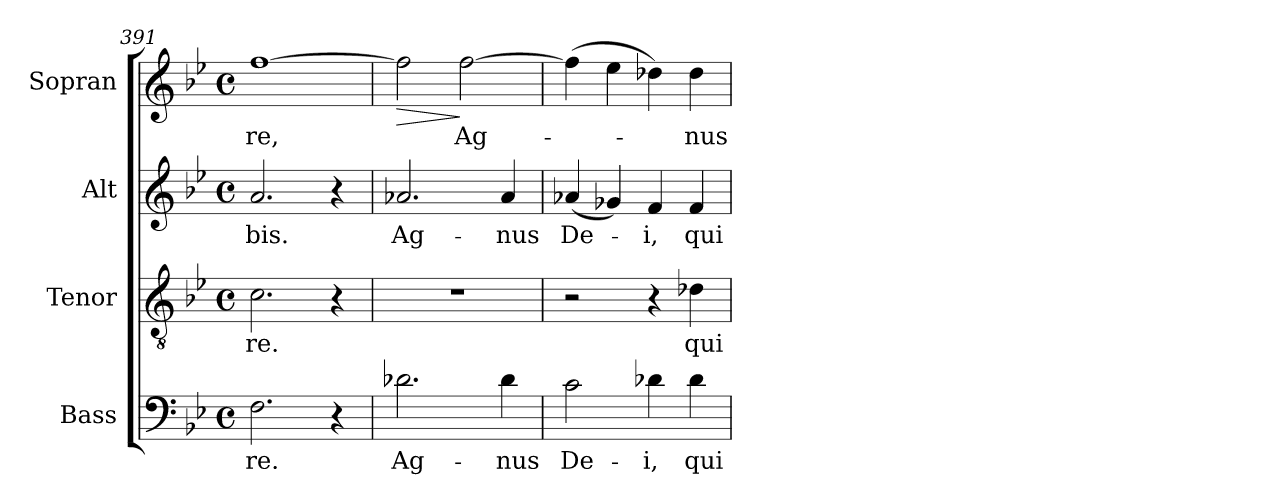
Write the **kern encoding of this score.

**kern	**text	**kern	**text	**kern	**text	**kern	**text	**dynam
*part4	*part4	*part3	*part3	*part2	*part2	*part1	*part1	*part1
*staff4	*staff4	*staff3	*staff3	*staff2	*staff2	*staff1	*staff1	*staff1
*I"Bass	*	*I"Tenor	*	*I"Alt	*	*I"Sopran	*	*
*I'B.	*	*I'T.	*	*I'A.	*	*I'S.	*	*
*clefF4	*	*clefGv2	*	*clefG2	*	*clefG2	*	*
*k[b-e-]	*	*k[b-e-]	*	*k[b-e-]	*	*k[b-e-]	*	*
*B-:	*	*B-:	*	*B-:	*	*B-:	*	*
*M4/4	*	*M4/4	*	*M4/4	*	*M4/4	*	*
*met(c)	*	*met(c)	*	*met(c)	*	*met(c)	*	*
=391	=391	=391	=391	=391	=391	=391	=391	=391
!	!LO:LY:b	!	!LO:LY:b	!	!LO:LY:b	!	!LO:LY:b	!
2.F\	-re.	2.c\	-re.	2.a/	-bis.	[1ff	-re,	.
4r	.	4r	.	4r	.	.	.	.
=392	=392	=392	=392	=392	=392	=392	=392	=392
!	!LO:LY:b	!	!	!	!LO:LY:b	!	!	!LO:HP:b
2.d-X\	Ag-	1r	.	2.a-X/	Ag-	2ff\]	.	>
!	!	!	!	!	!	!	!LO:LY:b	!
.	.	.	.	.	.	[2ff\	Ag-	]
!	!LO:LY:b	!	!	!	!LO:LY:b	!	!	!
4d-\	-nus	.	.	4a-/	-nus	.	.	.
=393	=393	=393	=393	=393	=393	=393	=393	=393
!	!LO:LY:b	!	!	!	!LO:LY:b	!	!	!
2c\	De-	2r	.	(<4a-X/	De-	(>4ff\]	.	.
.	.	.	.	4g-X/)	.	4ee-\	.	.
!	!LO:LY:b	!	!	!	!LO:LY:b	!	!	!
4d-X\	-i,	4r	.	4f/	-i,	4dd-X\)	.	.
!	!LO:LY:b	!	!LO:LY:b	!	!LO:LY:b	!	!LO:LY:b	!
4d-\	qui	4d-X\	qui	4f/	qui	4dd-\	-nus	.
=	=	=	=	=	=	=	=	=
*-	*-	*-	*-	*-	*-	*-	*-	*-
